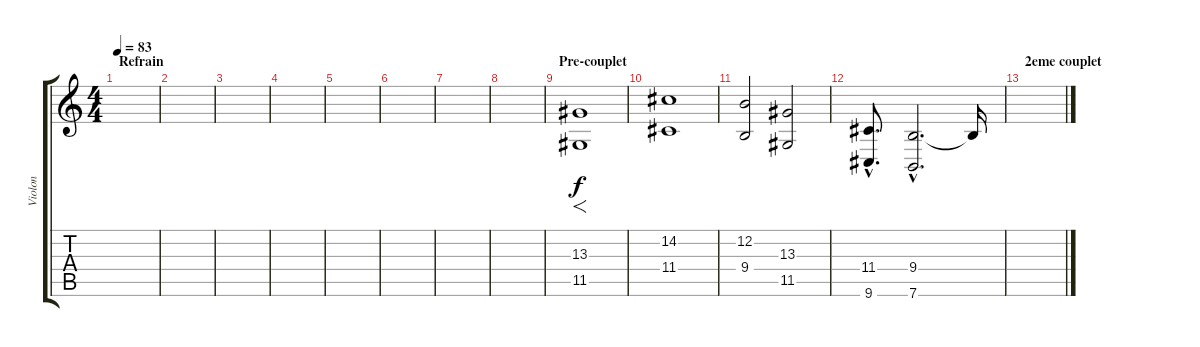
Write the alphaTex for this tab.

\track ("Violon" "Violon") {instrument violin}
\staff {score tabs}
\tuning (E4 B3 G3 D3 A2 E2) {hide}
\ts (4 4)
\section ("" "Refrain")
\tempo 83
\clef g2
\ks c
|
|
|
|
|
|
|
|
\section ("" "Pre-couplet")
(13.3 11.5).1{f} |
(14.2 11.4).1 |
(12.2 9.4).2 (13.3 11.5).2 |
(11.4{hac} 9.6{hac}).8{d} (9.4{hac} 7.6{hac}).2{d} 9.4{t}.16 |
\section ("" "2eme couplet")
